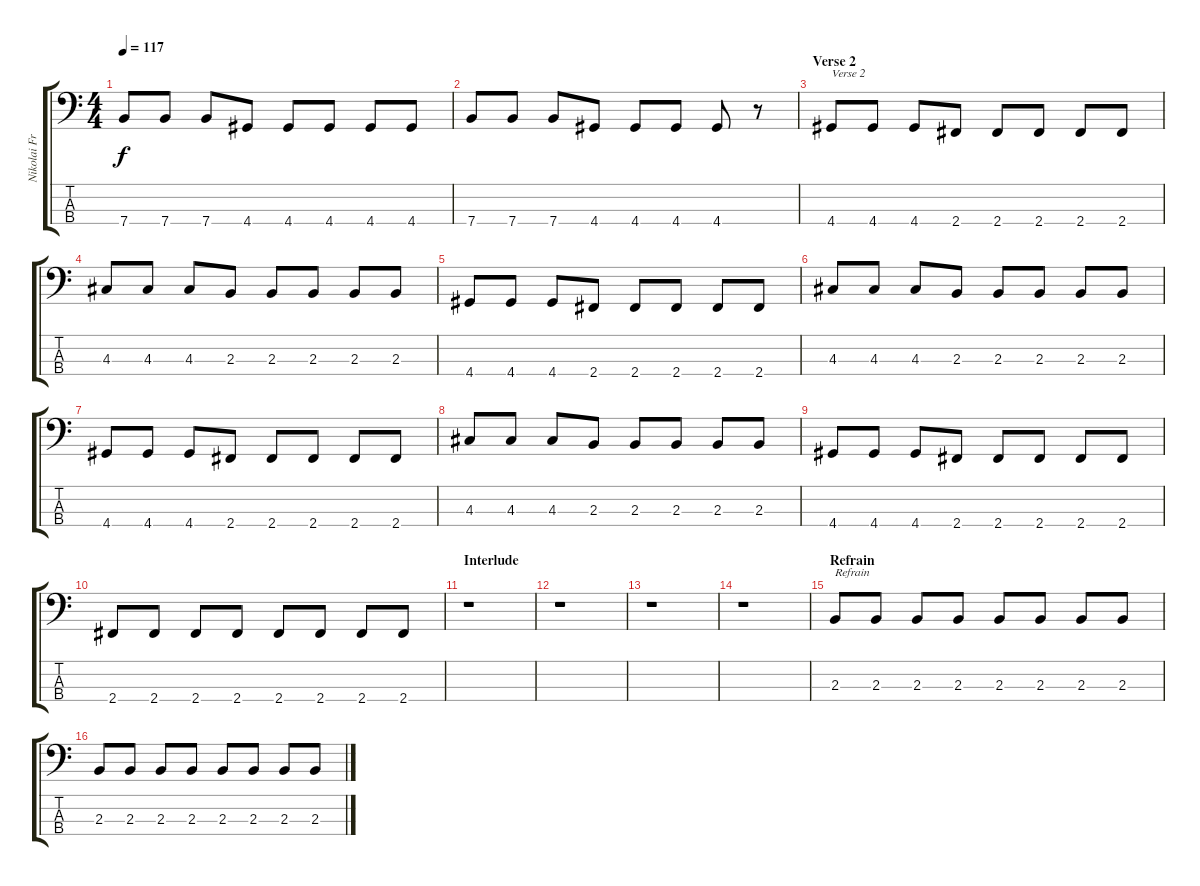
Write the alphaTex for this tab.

\track ("Nikolai Fraiture" "Nikolai Fr") {instrument electricbasspick}
\staff {score tabs}
\tuning (G2 D2 A1 E1) {hide}
\ts (4 4)
\tempo 117
\clef f4
\ks c
7.4.8{dy f} 7.4.8 7.4.8 4.4.8 4.4.8 4.4.8 4.4.8 4.4.8 |
7.4.8 7.4.8 7.4.8 4.4.8 4.4.8 4.4.8 4.4.8 r.8 |
\section ("" "Verse 2")
4.4.8{txt "Verse 2"} 4.4.8 4.4.8 2.4.8 2.4.8 2.4.8 2.4.8 2.4.8 |
4.3.8 4.3.8 4.3.8 2.3.8 2.3.8 2.3.8 2.3.8 2.3.8 |
4.4.8 4.4.8 4.4.8 2.4.8 2.4.8 2.4.8 2.4.8 2.4.8 |
4.3.8 4.3.8 4.3.8 2.3.8 2.3.8 2.3.8 2.3.8 2.3.8 |
4.4.8 4.4.8 4.4.8 2.4.8 2.4.8 2.4.8 2.4.8 2.4.8 |
4.3.8 4.3.8 4.3.8 2.3.8 2.3.8 2.3.8 2.3.8 2.3.8 |
4.4.8 4.4.8 4.4.8 2.4.8 2.4.8 2.4.8 2.4.8 2.4.8 |
2.4.8 2.4.8 2.4.8 2.4.8 2.4.8 2.4.8 2.4.8 2.4.8 |
\section ("" "Interlude")
r.1 |
r.1 |
r.1 |
r.1 |
\section ("" "Refrain")
2.3.8{txt "Refrain"} 2.3.8 2.3.8 2.3.8 2.3.8 2.3.8 2.3.8 2.3.8 |
2.3.8 2.3.8 2.3.8 2.3.8 2.3.8 2.3.8 2.3.8 2.3.8
